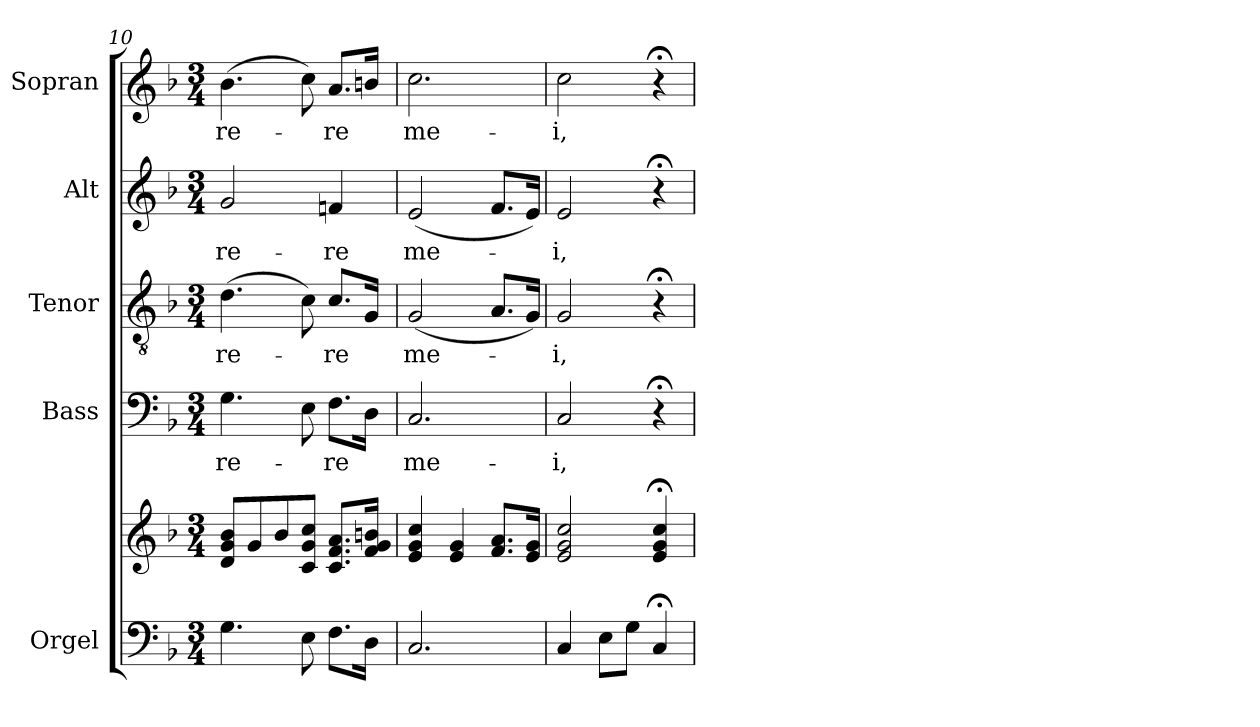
**kern	**kern	**kern	**text	**kern	**text	**kern	**text	**kern	**text
*part5	*part5	*part4	*part4	*part3	*part3	*part2	*part2	*part1	*part1
*staff6	*staff5	*staff4	*staff4	*staff3	*staff3	*staff2	*staff2	*staff1	*staff1
*I"Orgel	*	*I"Bass	*	*I"Tenor	*	*I"Alt	*	*I"Sopran	*
*I'Org.	*	*I'B.	*	*I'T.	*	*I'A.	*	*I'S.	*
*clefF4	*clefG2	*clefF4	*	*clefGv2	*	*clefG2	*	*clefG2	*
*k[b-]	*k[b-]	*k[b-]	*	*k[b-]	*	*k[b-]	*	*k[b-]	*
*F:	*F:	*F:	*	*F:	*	*F:	*	*F:	*
*M3/4	*M3/4	*M3/4	*	*M3/4	*	*M3/4	*	*M3/4	*
=10	=10	=10	=10	=10	=10	=10	=10	=10	=10
!	!	!	!LO:LY:b	!	!LO:LY:b	!	!LO:LY:b	!	!LO:LY:b
4.G\	8d/ 8g/ 8b-/L	4.G\	-re-	(>4.d\	-re-	2g/	-re-	(>4.b-\	-re-
.	8g/	.	.	.	.	.	.	.	.
.	8b-/	.	.	.	.	.	.	.	.
8E\	8c/ 8g/ 8cc/J	8E\	.	8c\)	.	.	.	8cc\)	.
!	!	!	!LO:LY:b	!	!LO:LY:b	!	!LO:LY:b	!	!LO:LY:b
8.F\L	8.c/ 8.f/ 8.a/L	8.F\L	-re	8.c/L	-re	4fn/	-re	8.a/L	-re
16D\Jk	16f/ 16g/ 16bn/Jk	16D\Jk	.	16G/Jk	.	.	.	16bn/Jk	.
=11	=11	=11	=11	=11	=11	=11	=11	=11	=11
!	!	!	!LO:LY:b	!	!LO:LY:b	!	!LO:LY:b	!	!LO:LY:b
2.C/	4e/ 4g/ 4cc/	2.C/	me-	(<2G/	me-	(<2e/	me-	2.cc\	me-
.	4e/ 4g/	.	.	.	.	.	.	.	.
.	8.f/ 8.a/L	.	.	8.A/L	.	8.f/L	.	.	.
.	16e/ 16g/Jk	.	.	16G/Jk)	.	16e/Jk)	.	.	.
=12	=12	=12	=12	=12	=12	=12	=12	=12	=12
!	!	!	!LO:LY:b	!	!LO:LY:b	!	!LO:LY:b	!	!LO:LY:b
4C/	2e/ 2g/ 2cc/	2C/	-i,	2G/	-i,	2e/	-i,	2cc\	-i,
8E\L	.	.	.	.	.	.	.	.	.
8G\J	.	.	.	.	.	.	.	.	.
4C;</	4e/;< 4g/;< 4cc/;<	4r;<	.	4r;<	.	4r;<	.	4r;<	.
=	=	=	=	=	=	=	=	=	=
*-	*-	*-	*-	*-	*-	*-	*-	*-	*-
